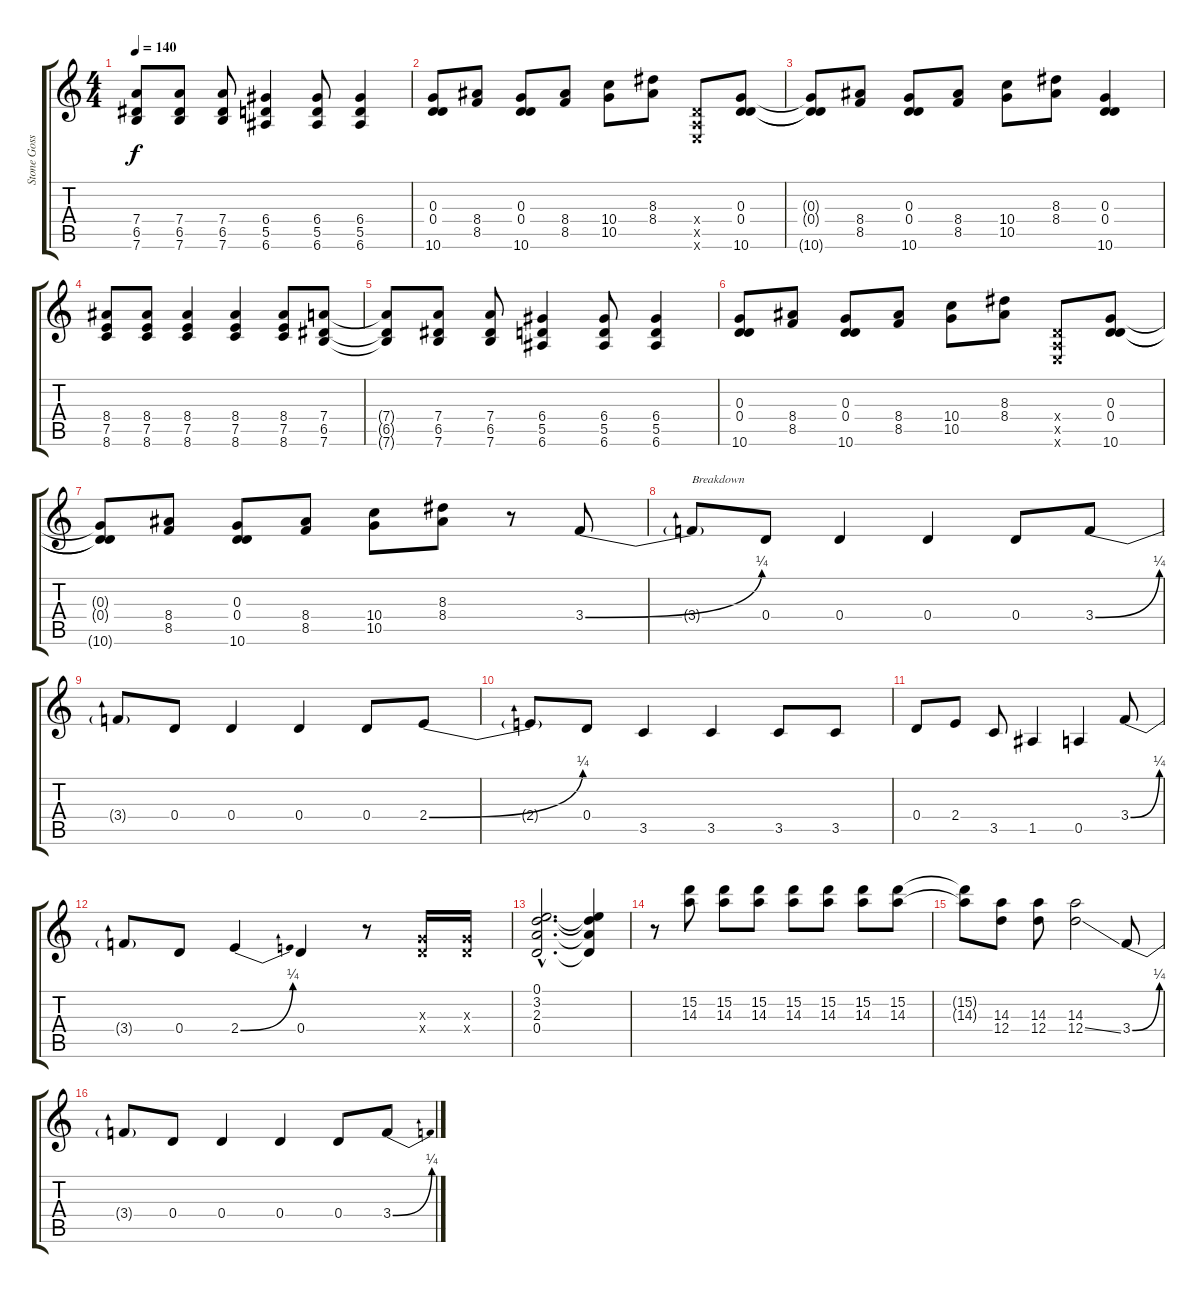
\track ("Stone Gossard" "Stone Goss") {instrument distortionguitar}
\staff {score tabs}
\tuning (E4 B3 G3 D3 A2 E2) {hide}
\ts (4 4)
\tempo 140
\clef g2
\ks c
(7.4{t} 6.5{t} 7.6{t}).8{dy f} (7.4 6.5 7.6).8 (7.4 6.5 7.6).8 (6.4 5.5 6.6).4 (6.4 5.5 6.6).8 (6.4 5.5 6.6).4 |
(0.3 0.4 10.6).8 (8.4 8.5).8 (0.3 0.4 10.6).8 (8.4 8.5).8 (10.4 10.5).8 (8.3 8.4).8 (0.4{x} 0.5{x} 0.6{x}).8 (0.3 0.4 10.6).8 |
(0.3{t} 0.4{t} 10.6{t}).8 (8.4 8.5).8 (0.3 0.4 10.6).8 (8.4 8.5).8 (10.4 10.5).8 (8.3 8.4).8 (0.3 0.4 10.6).4 |
(8.4 7.5 8.6).8 (8.4 7.5 8.6).8 (8.4 7.5 8.6).4 (8.4 7.5 8.6).4 (8.4 7.5 8.6).8 (7.4 6.5 7.6).8 |
(7.4{t} 6.5{t} 7.6{t}).8 (7.4 6.5 7.6).8 (7.4 6.5 7.6).8 (6.4 5.5 6.6).4 (6.4 5.5 6.6).8 (6.4 5.5 6.6).4 |
(0.3 0.4 10.6).8 (8.4 8.5).8 (0.3 0.4 10.6).8 (8.4 8.5).8 (10.4 10.5).8 (8.3 8.4).8 (0.4{x} 0.5{x} 0.6{x}).8 (0.3 0.4 10.6).8 |
(0.3{t} 0.4{t} 10.6{t}).8 (8.4 8.5).8 (0.3 0.4 10.6).8 (8.4 8.5).8 (10.4 10.5).8 (8.3 8.4).8 r.8 3.4{be (bend 0 0 60 1)}.8 |
3.4{t}.8{txt "Breakdown"} 0.4.8 0.4.4 0.4.4 0.4.8 3.4{be (bend 0 0 60 1)}.8 |
3.4{t}.8 0.4.8 0.4.4 0.4.4 0.4.8 2.4{be (bend 0 0 60 1)}.8 |
2.4{t}.8 0.4.8 3.5.4 3.5.4 3.5.8 3.5.8 |
0.4.8 2.4.8 3.5.8 1.5.4 0.5.4 3.4{be (bend 0 0 60 1)}.8 |
3.4{t}.8 0.4.8 2.4{be (bend 0 0 60 1)}.4 0.4.4 r.8 (0.3{x} 0.4{x}).16 (0.3{x} 0.4{x}).16 |
(0.1{hac} 3.2{hac} 2.3{hac} 0.4{hac}).2{d} (0.1{t} 3.2{t} 2.3{t} 0.4{t}).4 |
r.8 (15.2 14.3).8 (15.2 14.3).8 (15.2 14.3).8 (15.2 14.3).8 (15.2 14.3).8 (15.2 14.3).8 (15.2 14.3).8 |
(15.2{t} 14.3{t}).8 (14.3 12.4).8 (14.3 12.4).8 (14.3 12.4{ss}).2 3.4{be (bend 0 0 60 1)}.8 |
3.4{t}.8 0.4.8 0.4.4 0.4.4 0.4.8 3.4{be (bend 0 0 60 1)}.8
